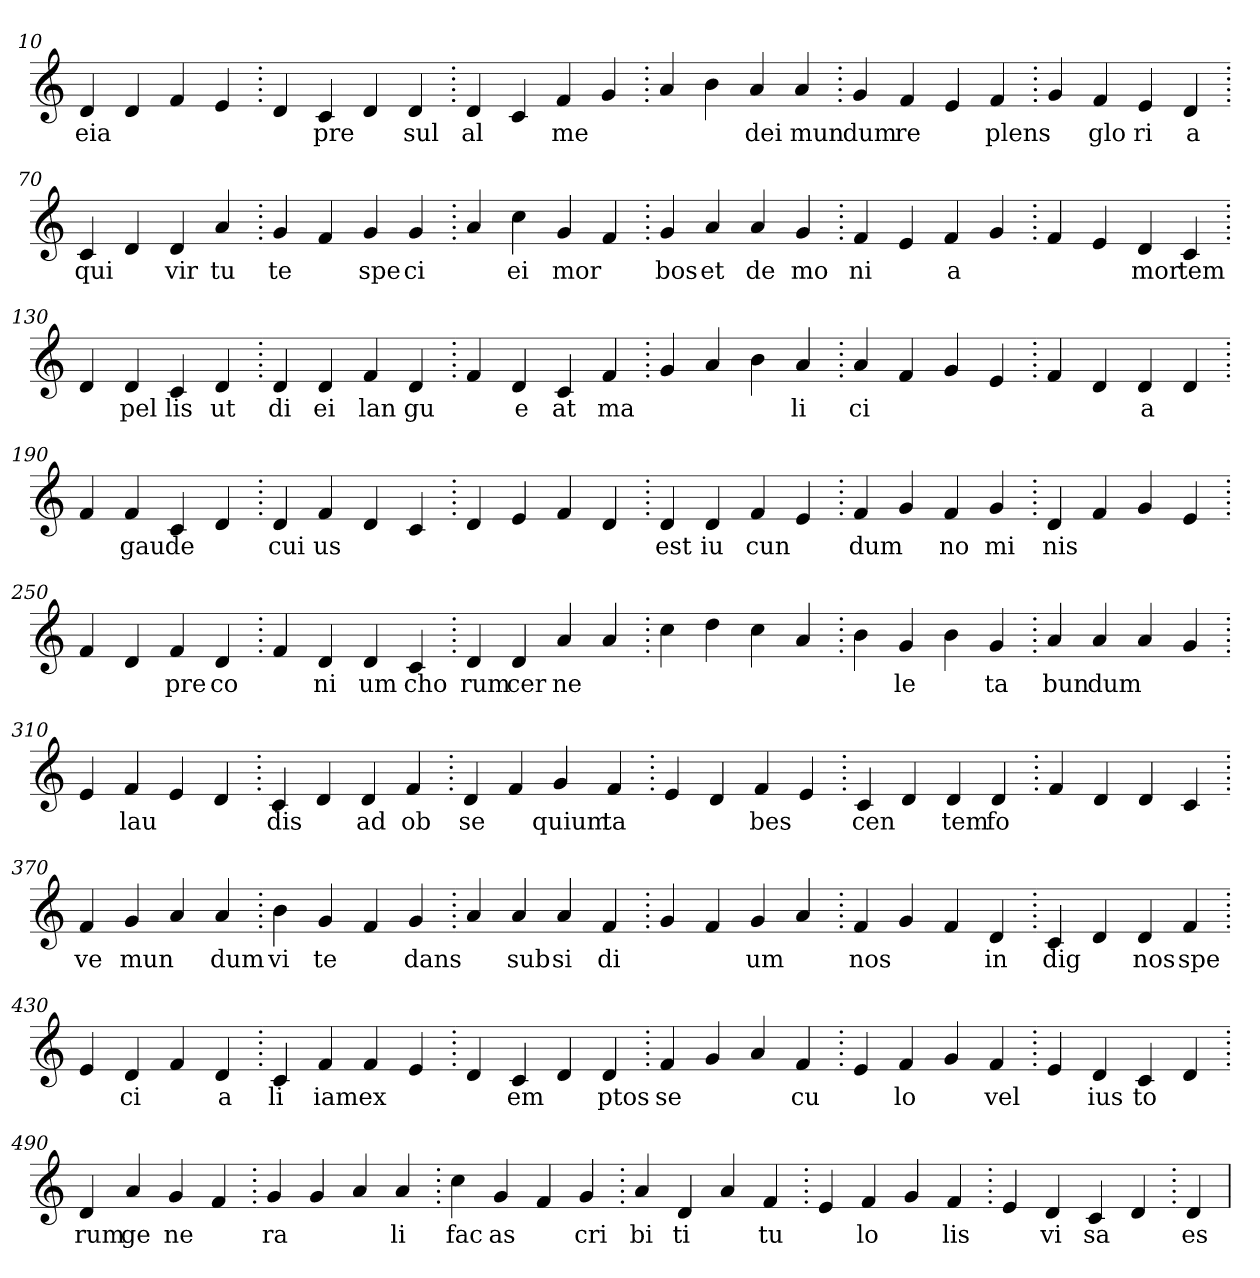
**kern	**text
*part1	*part1
*staff1	*staff1
*clefG2	*
=10.	=10.
4d	eia
4d	.
4f	.
4e	.
=20.	=20.
4d	.
4c	pre
4d	.
4d	sul
=30.	=30.
4d	al
4c	.
4f	me
4g	.
=40.	=40.
4a	.
4b	.
4a	dei
4a	mun
=50.	=50.
4g	dum
4f	re
4e	.
4f	plens
=60.	=60.
4g	.
4f	glo
4e	ri
4d	a
=70.	=70.
4c	qui
4d	.
4d	vir
4a	tu
=80.	=80.
4g	te
4f	.
4g	spe
4g	ci
=90.	=90.
4a	.
4cc	ei
4g	mor
4f	.
=100.	=100.
4g	bos
4a	et
4a	de
4g	mo
=110.	=110.
4f	ni
4e	.
4f	a
4g	.
=120.	=120.
4f	.
4e	.
4d	mor
4c	tem
=130.	=130.
4d	.
4d	pel
4c	lis
4d	ut
=140.	=140.
4d	di
4d	ei
4f	lan
4d	gu
=150.	=150.
4f	.
4d	e
4c	at
4f	ma
=160.	=160.
4g	.
4a	.
4b	.
4a	li
=170.	=170.
4a	ci
4f	.
4g	.
4e	.
=180.	=180.
4f	.
4d	.
4d	a
4d	.
=190.	=190.
4f	.
4f	gau
4c	de
4d	.
=200.	=200.
4d	cui
4f	us
4d	.
4c	.
=210.	=210.
4d	.
4e	.
4f	.
4d	.
=220.	=220.
4d	est
4d	iu
4f	cun
4e	.
=230.	=230.
4f	dum
4g	.
4f	no
4g	mi
=240.	=240.
4d	nis
4f	.
4g	.
4e	.
=250.	=250.
4f	.
4d	.
4f	pre
4d	co
=260.	=260.
4f	.
4d	ni
4d	um
4c	cho
=270.	=270.
4d	rum
4d	cer
4a	ne
4a	.
=280.	=280.
4cc	.
4dd	.
4cc	.
4a	.
=290.	=290.
4b	.
4g	le
4b	.
4g	ta
=300.	=300.
4a	bun
4a	dum
4a	.
4g	.
=310.	=310.
4e	.
4f	lau
4e	.
4d	.
=320.	=320.
4c	dis
4d	.
4d	ad
4f	ob
=330.	=330.
4d	se
4f	.
4g	quium
4f	ta
=340.	=340.
4e	.
4d	.
4f	bes
4e	.
=350.	=350.
4c	cen
4d	.
4d	tem
4d	fo
=360.	=360.
4f	.
4d	.
4d	.
4c	.
=370.	=370.
4f	ve
4g	mun
4a	.
4a	dum
=380.	=380.
4b	vi
4g	te
4f	.
4g	dans
=390.	=390.
4a	.
4a	sub
4a	si
4f	di
=400.	=400.
4g	.
4f	.
4g	um
4a	.
=410.	=410.
4f	nos
4g	.
4f	.
4d	in
=420.	=420.
4c	dig
4d	.
4d	nos
4f	spe
=430.	=430.
4e	.
4d	ci
4f	.
4d	a
=440.	=440.
4c	li
4f	iam
4f	ex
4e	.
=450.	=450.
4d	.
4c	em
4d	.
4d	ptos
=460.	=460.
4f	se
4g	.
4a	.
4f	cu
=470.	=470.
4e	.
4f	lo
4g	.
4f	vel
=480.	=480.
4e	.
4d	ius
4c	to
4d	.
=490.	=490.
4d	rum
4a	ge
4g	ne
4f	.
=500.	=500.
4g	ra
4g	.
4a	.
4a	li
=510.	=510.
4cc	fac
4g	as
4f	.
4g	cri
=520.	=520.
4a	bi
4d	ti
4a	.
4f	tu
=530.	=530.
4e	.
4f	lo
4g	.
4f	lis
=540.	=540.
4e	.
4d	vi
4c	sa
4d	.
=550.	=550.
4d	es
=	=
*-	*-
